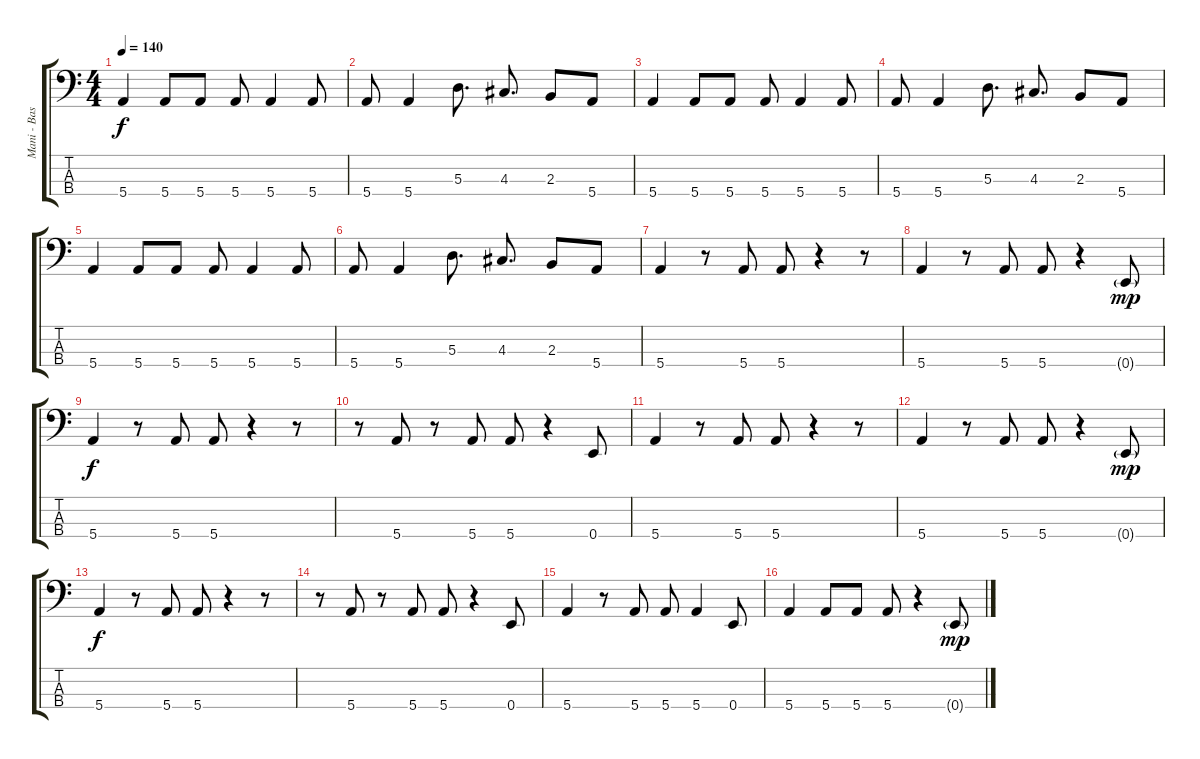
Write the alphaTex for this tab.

\track ("Mani - Bass" "Mani - Bas") {instrument electricbassfinger}
\staff {score tabs}
\tuning (G2 D2 A1 E1) {hide}
\ts (4 4)
\tempo 140
\clef f4
\ks c
5.4.4{dy f} 5.4.8 5.4.8 5.4.8 5.4.4 5.4.8 |
5.4.8 5.4.4 5.3.8{d} 4.3.8{d} 2.3.8 5.4.8 |
5.4.4 5.4.8 5.4.8 5.4.8 5.4.4 5.4.8 |
5.4.8 5.4.4 5.3.8{d} 4.3.8{d} 2.3.8 5.4.8 |
5.4.4 5.4.8 5.4.8 5.4.8 5.4.4 5.4.8 |
5.4.8 5.4.4 5.3.8{d} 4.3.8{d} 2.3.8 5.4.8 |
5.4.4 r.8 5.4.8 5.4.8 r.4 r.8 |
5.4.4 r.8 5.4.8 5.4.8 r.4 0.4{g}.8{dy mp} |
5.4.4{dy f} r.8 5.4.8 5.4.8 r.4 r.8 |
r.8 5.4.8 r.8 5.4.8 5.4.8 r.4 0.4.8 |
5.4.4 r.8 5.4.8 5.4.8 r.4 r.8 |
5.4.4 r.8 5.4.8 5.4.8 r.4 0.4{g}.8{dy mp} |
5.4.4{dy f} r.8 5.4.8 5.4.8 r.4 r.8 |
r.8 5.4.8 r.8 5.4.8 5.4.8 r.4 0.4.8 |
5.4.4 r.8 5.4.8 5.4.8 5.4.4 0.4.8 |
5.4.4 5.4.8 5.4.8 5.4.8 r.4 0.4{g}.8{dy mp}
